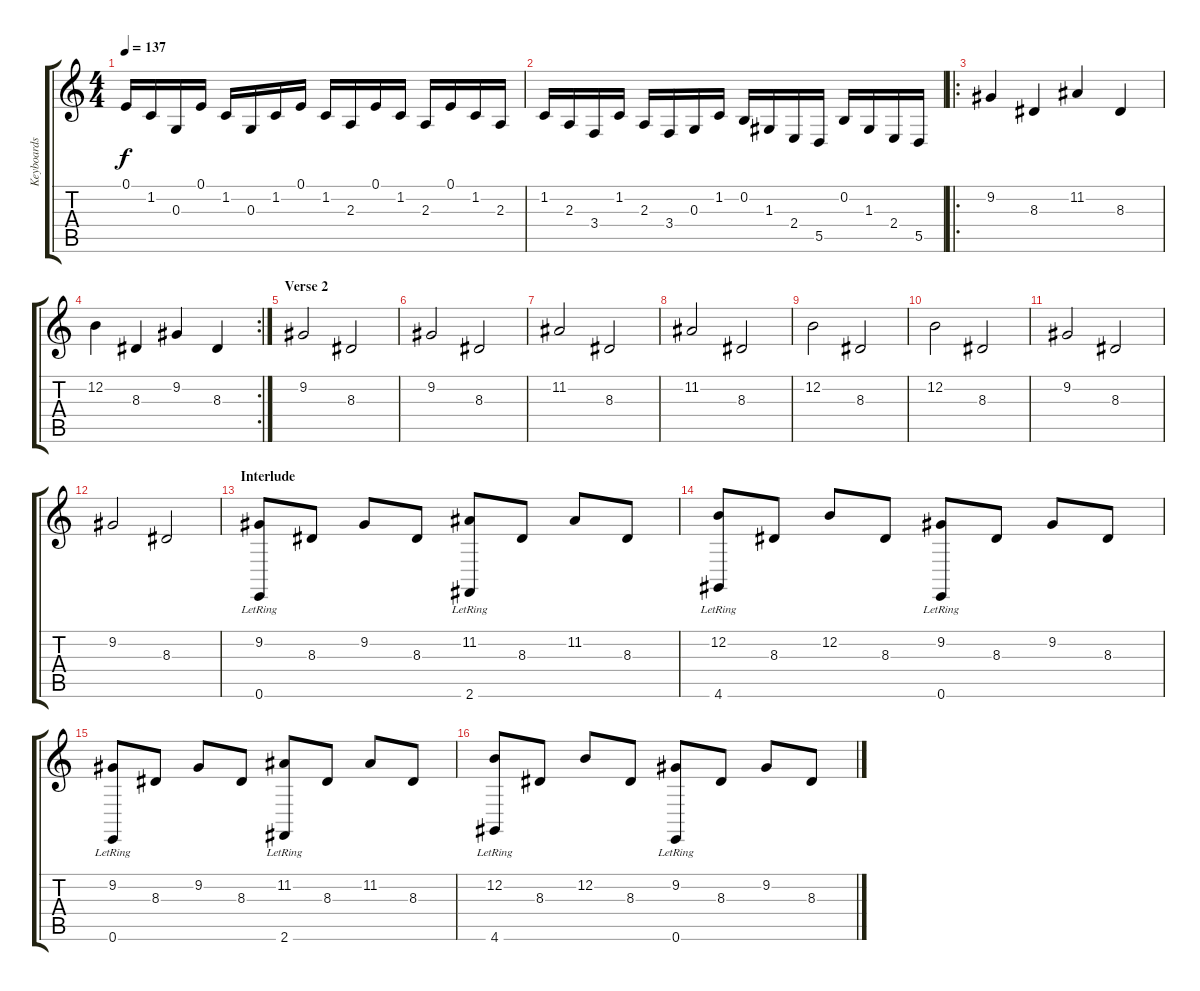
\track ("Keyboards 3" "Keyboards ") {instrument fx4atmosphere}
\staff {score tabs}
\tuning (E4 B3 G3 D3 A2 E2) {hide}
\ts (4 4)
\tempo 137
\clef g2
\ks c
0.1.16{dy f} 1.2.16 0.3.16 0.1.16 1.2.16 0.3.16 1.2.16 0.1.16 1.2.16 2.3.16 0.1.16 1.2.16 2.3.16 0.1.16 1.2.16 2.3.16 |
1.2.16 2.3.16 3.4.16 1.2.16 2.3.16 3.4.16 0.3.16 1.2.16 0.2.16 1.3.16 2.4.16 5.5.16 0.2.16 1.3.16 2.4.16 5.5.16 |
\ro
9.2.4 8.3.4 11.2.4 8.3.4 |
\rc 2
12.2.4 8.3.4 9.2.4 8.3.4 |
\section ("" "Verse 2")
9.2.2 8.3.2 |
9.2.2 8.3.2 |
11.2.2 8.3.2 |
11.2.2 8.3.2 |
12.2.2 8.3.2 |
12.2.2 8.3.2 |
9.2.2 8.3.2 |
9.2.2 8.3.2 |
\section ("" "Interlude")
(9.2 0.6{lr}).8 8.3.8 9.2.8 8.3.8 (11.2 2.6{lr}).8 8.3.8 11.2.8 8.3.8 |
(12.2 4.6{lr}).8 8.3.8 12.2.8 8.3.8 (9.2 0.6{lr}).8 8.3.8 9.2.8 8.3.8 |
(9.2 0.6{lr}).8 8.3.8 9.2.8 8.3.8 (11.2 2.6{lr}).8 8.3.8 11.2.8 8.3.8 |
(12.2 4.6{lr}).8 8.3.8 12.2.8 8.3.8 (9.2 0.6{lr}).8 8.3.8 9.2.8 8.3.8
